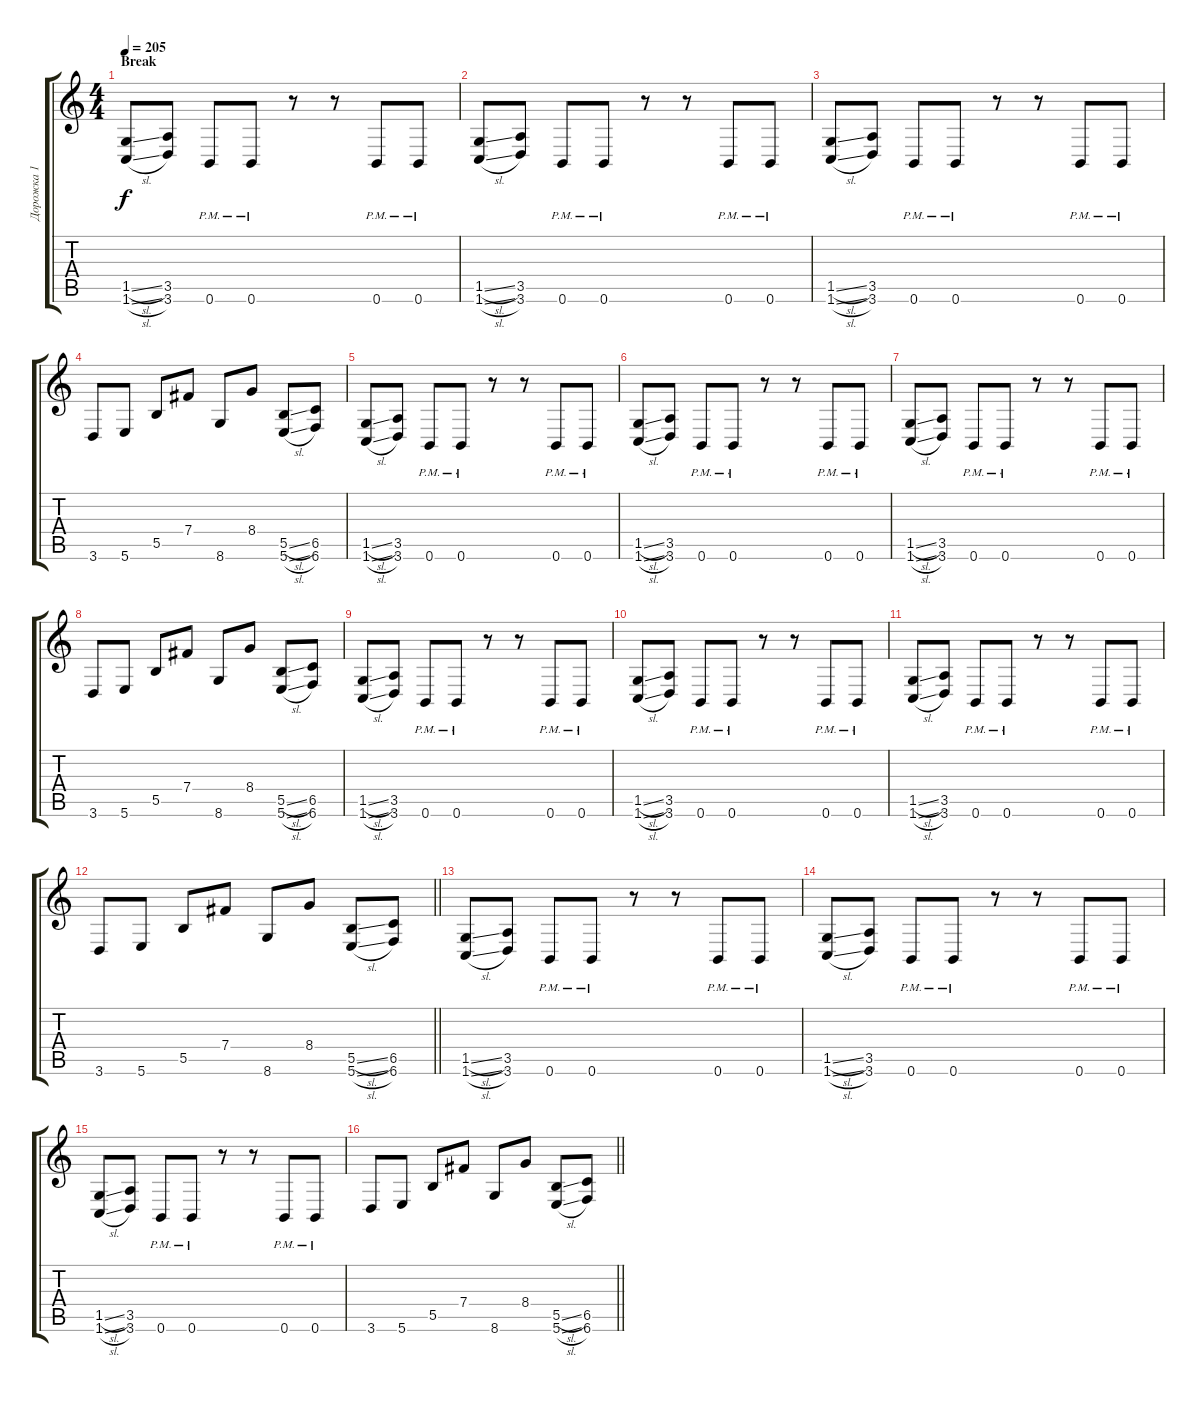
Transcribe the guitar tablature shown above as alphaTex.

\track ("Дорожка 1" "Дорожка 1") {instrument distortionguitar}
\staff {score tabs}
\tuning (Db4 Ab3 E3 B2 Gb2 B1) {hide}
\ts (4 4)
\section ("" "Break")
\tempo 205
\clef g2
\ks c
(1.5{sl} 1.6{sl}).8{dy f} (3.5 3.6).8 0.6{pm}.8 0.6{pm}.8 r.8 r.8 0.6{pm}.8 0.6{pm}.8 |
(1.5{sl} 1.6{sl}).8 (3.5 3.6).8 0.6{pm}.8 0.6{pm}.8 r.8 r.8 0.6{pm}.8 0.6{pm}.8 |
(1.5{sl} 1.6{sl}).8 (3.5 3.6).8 0.6{pm}.8 0.6{pm}.8 r.8 r.8 0.6{pm}.8 0.6{pm}.8 |
3.6.8 5.6.8 5.5.8 7.4.8 8.6.8 8.4.8 (5.5{sl} 5.6{sl}).8 (6.5 6.6).8 |
(1.5{sl} 1.6{sl}).8 (3.5 3.6).8 0.6{pm}.8 0.6{pm}.8 r.8 r.8 0.6{pm}.8 0.6{pm}.8 |
(1.5{sl} 1.6{sl}).8 (3.5 3.6).8 0.6{pm}.8 0.6{pm}.8 r.8 r.8 0.6{pm}.8 0.6{pm}.8 |
(1.5{sl} 1.6{sl}).8 (3.5 3.6).8 0.6{pm}.8 0.6{pm}.8 r.8 r.8 0.6{pm}.8 0.6{pm}.8 |
3.6.8 5.6.8 5.5.8 7.4.8 8.6.8 8.4.8 (5.5{sl} 5.6{sl}).8 (6.5 6.6).8 |
(1.5{sl} 1.6{sl}).8 (3.5 3.6).8 0.6{pm}.8 0.6{pm}.8 r.8 r.8 0.6{pm}.8 0.6{pm}.8 |
(1.5{sl} 1.6{sl}).8 (3.5 3.6).8 0.6{pm}.8 0.6{pm}.8 r.8 r.8 0.6{pm}.8 0.6{pm}.8 |
(1.5{sl} 1.6{sl}).8 (3.5 3.6).8 0.6{pm}.8 0.6{pm}.8 r.8 r.8 0.6{pm}.8 0.6{pm}.8 |
\barLineRight lightlight
3.6.8 5.6.8 5.5.8 7.4.8 8.6.8 8.4.8 (5.5{sl} 5.6{sl}).8 (6.5 6.6).8 |
(1.5{sl} 1.6{sl}).8 (3.5 3.6).8 0.6{pm}.8 0.6{pm}.8 r.8 r.8 0.6{pm}.8 0.6{pm}.8 |
(1.5{sl} 1.6{sl}).8 (3.5 3.6).8 0.6{pm}.8 0.6{pm}.8 r.8 r.8 0.6{pm}.8 0.6{pm}.8 |
(1.5{sl} 1.6{sl}).8 (3.5 3.6).8 0.6{pm}.8 0.6{pm}.8 r.8 r.8 0.6{pm}.8 0.6{pm}.8 |
\barLineRight lightlight
3.6.8 5.6.8 5.5.8 7.4.8 8.6.8 8.4.8 (5.5{sl} 5.6{sl}).8 (6.5 6.6).8
